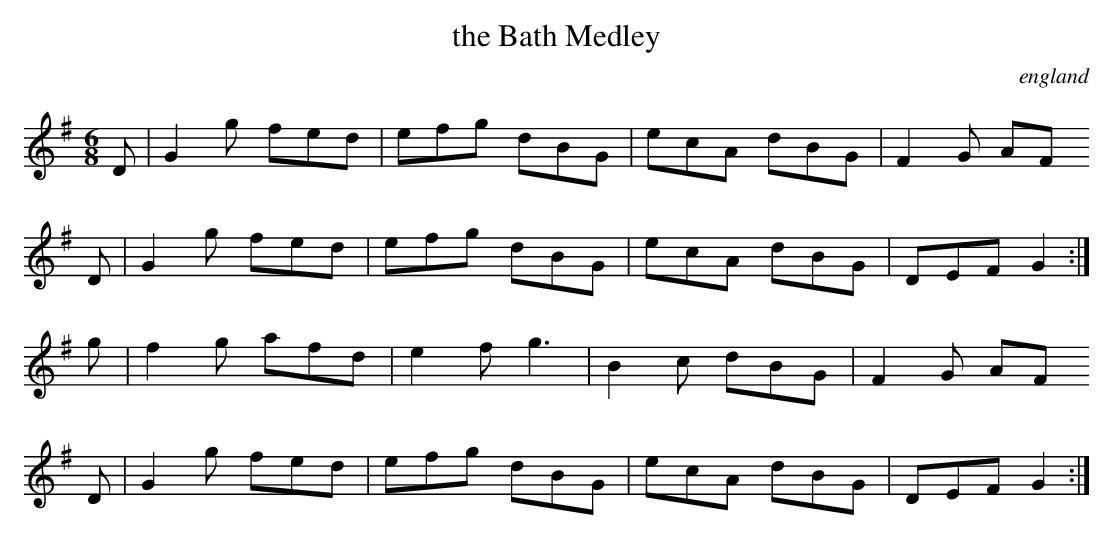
X:1
T:the Bath Medley
O:england
M:6/8
L:1/8
K:G
D|G2g fed|efg dBG|ecA dBG|F2G AF
D|G2g fed|efg dBG|ecA dBG|DEF G2:|
g|f2g afd|e2f g3 |B2c dBG|F2G AF
D|G2g fed|efg dBG|ecA dBG|DEF G2:|
